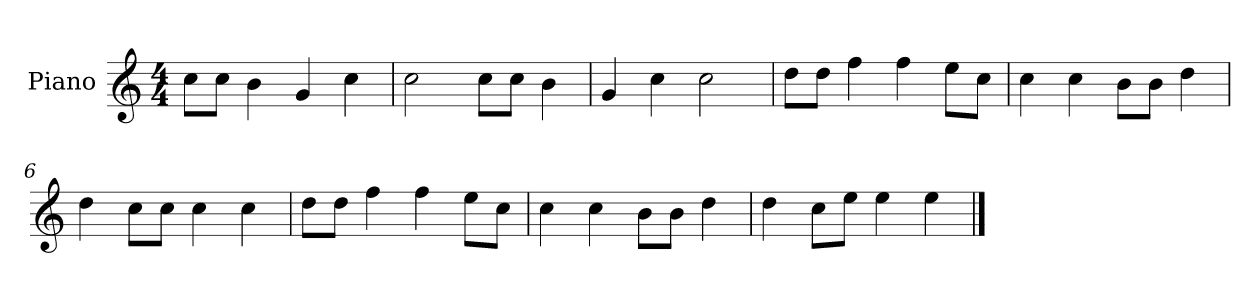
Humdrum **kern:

**kern
*part1
*staff1
*I"Piano
*I'P-no
*clefG2
*k[]
*M4/4
*MM90
=1
8cc\L
8cc\J
4b\
4g/
4cc\
=2
2cc\
8cc\L
8cc\J
4b\
=3
4g/
4cc\
2cc\
=4
8dd\L
8dd\J
4ff\
4ff\
8ee\L
8cc\J
=5
4cc\
4cc\
8b\L
8b\J
4dd\
=6
4dd\
8cc\L
8cc\J
4cc\
4cc\
=7
8dd\L
8dd\J
4ff\
4ff\
8ee\L
8cc\J
!!LO:LB:g=z
=8
4cc\
4cc\
8b\L
8b\J
4dd\
=9
4dd\
8cc\L
8ee\J
4ee\
4ee\
==
*-
